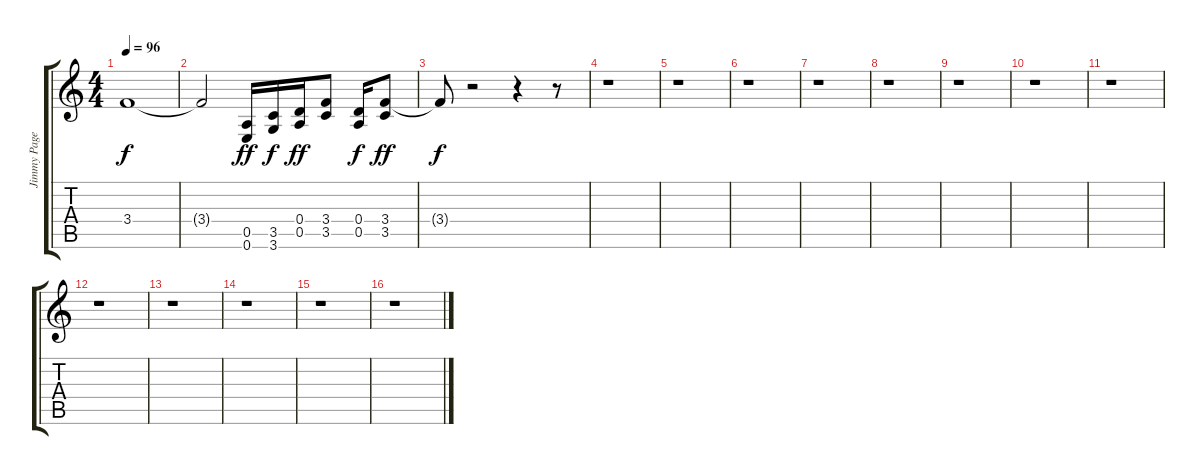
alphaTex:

\track ("Jimmy Page - Guitar" "Jimmy Page") {instrument overdrivenguitar}
\staff {score tabs}
\tuning (E4 B3 G3 D3 A2 E2) {hide}
\ts (4 4)
\tempo 96
\clef g2
\ks c
3.4{t}.1{dy f} |
3.4{t}.2 (0.5 0.6).16{dy ff} (3.5 3.6).16{dy f} (0.4 0.5).16{dy ff} (3.4 3.5).8 (0.4 0.5).16{dy f} (3.4 3.5).8{dy ff} |
3.4{t}.8{dy f} r.2 r.4 r.8 |
r.1 |
r.1 |
r.1 |
r.1 |
r.1 |
r.1 |
r.1 |
r.1 |
r.1 |
r.1 |
r.1 |
r.1 |
r.1
